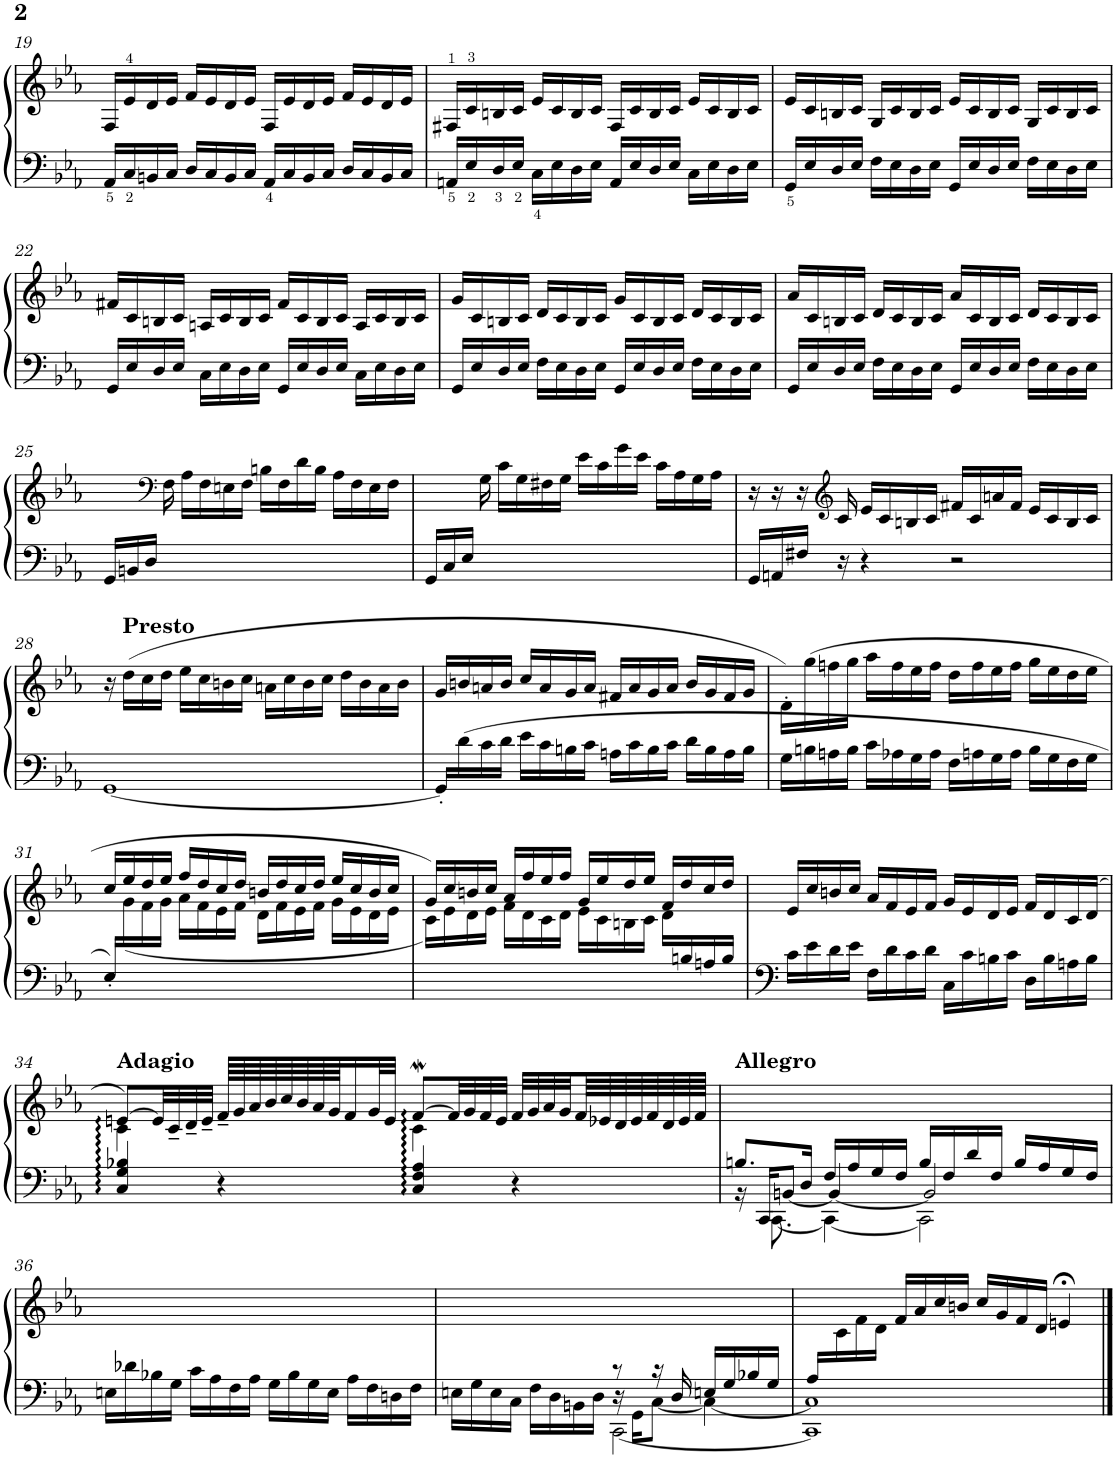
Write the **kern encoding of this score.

**kern	**kern
*part1	*part1
*staff2	*staff1
*I"Фортепиано	*
!!LO:PB:g=z
*clefF4	*clefG2
*k[b-e-a-]	*k[b-e-a-]
*M4/4	*M4/4
*met(c)	*met(c)
=19	=19
16AA-/LL	16F/LL
16C/	16e-/
16BBn/	16d/
16C/JJ	16e-/JJ
16D/LL	16f/LL
16C/	16e-/
16BB/	16d/
16C/JJ	16e-/JJ
16AA-/LL	16F/LL
16C/	16e-/
16BB/	16d/
16C/JJ	16e-/JJ
16D/LL	16f/LL
16C/	16e-/
16BB/	16d/
16C/JJ	16e-/JJ
=20	=20
16AAn/LL	16F#X/LL
16E-/	16c/
16D/	16Bn/
16E-/JJ	16c/JJ
16C\LL	16e-/LL
16E-\	16c/
16D\	16B/
16E-\JJ	16c/JJ
16AA/LL	16F#/LL
16E-/	16c/
16D/	16B/
16E-/JJ	16c/JJ
16C\LL	16e-/LL
16E-\	16c/
16D\	16B/
16E-\JJ	16c/JJ
=21	=21
16GG/LL	16e-/LL
16E-/	16c/
16D/	16Bn/
16E-/JJ	16c/JJ
16F\LL	16G/LL
16E-\	16c/
16D\	16B/
16E-\JJ	16c/JJ
16GG/LL	16e-/LL
16E-/	16c/
16D/	16B/
16E-/JJ	16c/JJ
16F\LL	16G/LL
16E-\	16c/
16D\	16B/
16E-\JJ	16c/JJ
!!LO:LB:g=z
=22	=22
16GG/LL	16f#X/LL
16E-/	16c/
16D/	16Bn/
16E-/JJ	16c/JJ
16C\LL	16An/LL
16E-\	16c/
16D\	16B/
16E-\JJ	16c/JJ
16GG/LL	16f#/LL
16E-/	16c/
16D/	16B/
16E-/JJ	16c/JJ
16C\LL	16A/LL
16E-\	16c/
16D\	16B/
16E-\JJ	16c/JJ
=23	=23
16GG/LL	16g/LL
16E-/	16c/
16D/	16Bn/
16E-/JJ	16c/JJ
16F\LL	16d/LL
16E-\	16c/
16D\	16B/
16E-\JJ	16c/JJ
16GG/LL	16g/LL
16E-/	16c/
16D/	16B/
16E-/JJ	16c/JJ
16F\LL	16d/LL
16E-\	16c/
16D\	16B/
16E-\JJ	16c/JJ
=24	=24
16GG/LL	16a-/LL
16E-/	16c/
16D/	16Bn/
16E-/JJ	16c/JJ
16F\LL	16d/LL
16E-\	16c/
16D\	16B/
16E-\JJ	16c/JJ
16GG/LL	16a-/LL
16E-/	16c/
16D/	16B/
16E-/JJ	16c/JJ
16F\LL	16d/LL
16E-\	16c/
16D\	16B/
16E-\JJ	16c/JJ
!!LO:LB:g=z
=25	=25
16GG/LL	16ryy
16BBn/	16ryy
16D/JJ	16ryy
*	*clefF4
16ryy	16F\
4ryy	16A-\LL
.	16F\
.	16En\
.	16F\JJ
2ryy	16Bn\LL
.	16F\
.	16d\
.	16B\JJ
.	16A-\LL
.	16F\
.	16E\
.	16F\JJ
=26	=26
16GG/LL	16ryy
16C/	16ryy
16E-/JJ	16ryy
16ryy	16G\
4ryy	16c\LL
.	16G\
.	16F#X\
.	16G\JJ
2ryy	16e-\LL
.	16c\
.	16g\
.	16e-\JJ
.	16c\LL
.	16A-\
.	16G\
.	16A-\JJ
=27	=27
16GG/LL	16r
16AAn/	16r
16F#X/JJ	16r
*	*clefG2
16r	16c/
4r	16e-/LL
.	16c/
.	16Bn/
.	16c/JJ
2r	16f#X/LL
.	16c/
.	16an/
.	16f#/JJ
.	16e-/LL
.	16c/
.	16B/
.	16c/JJ
!!LO:LB:g=z
=28	=28
[1GG	16r
!	!LO:TX:a:B:t=Presto
.	(16dd\LL
.	16cc\
.	16dd\JJ
.	16ee-\LL
.	16cc\
.	16bn\
.	16cc\JJ
.	16an\LL
.	16cc\
.	16b\
.	16cc\JJ
.	16dd\LL
.	16b\
.	16a\
.	16b\JJ
=29	=29
16GG'/LL]	16g/LL
16d\	16bn/
16c\	16an/
16d\JJ	16b/JJ
16e-\LL	16cc/LL
16c\	16a/
16Bn\	16g/
16c\JJ	16a/JJ
16An\LL	16f#X/LL
16c\	16a/
16B\	16g/
16c\JJ	16a/JJ
16d\LL	16b/LL
16B\	16g/
16A\	16f#/
16B\JJ	16g/JJ
=30	=30
16G\LL	16d'\LL)
16Bn\	(>16gg\
16An\	16ffn\
16B\JJ	16gg\JJ
16c\LL	16aa-\LL
16A-X\	16ff\
16G\	16ee-\
16A-\JJ	16ff\JJ
16F\LL	16dd\LL
16An\	16ff\
16G\	16ee-\
16A\JJ	16ff\JJ
16B\LL	16gg\LL
16G\	16ee-\
16F\	16dd\
16G\JJ	16ee-\JJ
!!LO:LB:g=z
=31	=31
*	*^
16E-'/LL	16cc/LL	16ryy
2...ryy	16ee-/	(<16g\
.	16dd/	16f\
.	16ee-/JJ	16g\JJ
.	16ff/LL	16a-\LL
.	16dd/	16f\
.	16cc/	16e-\
.	16dd/JJ	16f\JJ
.	16bn/LL	16d\LL
.	16dd/	16f\
.	16cc/	16e-\
.	16dd/JJ	16f\JJ
.	16ee-/LL	16g\LL
.	16cc/	16e-\
.	16b/	16d\
.	16cc/JJ	16e-\JJ
=32	=32	=32
16ryy	16g/LL)	16c\LL)
.	16cc/	16e-\
.	16bn/	16d\
.	16cc/JJ	16e-\JJ
.	16a-/LL	16f\LL
.	16ff/	16d\
.	16ee-/	16c\
.	16ff/JJ	16d\JJ
.	16g/LL	16e-\LL
.	16ee-/	16c\
.	16dd/	16Bn\
.	16ee-/JJ	16c\JJ
.	16f/LL	16d\LL
16Bn/	16dd/	8.ryy
16An/	16cc/	.
16B/JJ	16dd/JJ	.
*	*v	*v
=33	=33
16c\LL	16e-/LL
16e-\	16cc/
16d\	16bn/
16e-\JJ	16cc/JJ
16F\LL	16a-/LL
16d\	16f/
16c\	16e-/
16d\JJ	16f/JJ
16C\LL	16g/LL
16c\	16e-/
16Bn\	16d/
16c\JJ	16e-/JJ
16D\LL	16f/LL
16B\	16d/
16An\	16c/
16B\JJ	(>16d/JJ
!!LO:LB:g=z
=34	=34
*	*^
!	!LO:TX:a:B:t=Adagio	!
4C/:: 4G/:: 4B-X/::	[8en::/L)	4c::\
.	32e/LL]	.
.	32c~</	.
.	32d~</	.
.	32e~</JJJ	.
4r	64f~/LLLL	4ryy
.	64g/	.
.	64a-/	.
.	64b-/	.
.	64cc/	.
.	64b-/	.
.	64a-/	.
.	64g/JJ	.
.	16f/	.
.	32g/L	.
.	32e/JJJ	.
4C/:: 4F/:: 4A-/::	[8f::W/L	4c::\
.	32f/LL]	.
.	32g/	.
.	32f/	.
.	32e/JJJ	.
4r	32f/LLL	4ryy
.	32g/	.
.	32a-/	.
.	32g/	.
.	64f/L	.
.	64e-X/	.
.	64d/	.
.	64e-/	.
.	64f/	.
.	64d/	.
.	64e-/	.
.	64f/JJJJ	.
*	*v	*v
=35	=35
*^	*
*	*^	*
!	!	!	!LO:TX:a:B:t=Allegro
8.Bn/L	16r	16ryy	1ryy
.	16CC/KL	[8.CC\	.
.	[<8BBn/J	.	.
16D/Jk	.	.	.
16F/LL	4BB/_	4CC\_	.
16A-/	.	.	.
16G/	.	.	.
16F/JJ	.	.	.
16B/LL	2BB/]	2CC\]	.
16F/	.	.	.
16d/	.	.	.
16F/JJ	.	.	.
16B/LL	.	.	.
16A-/	.	.	.
16G/	.	.	.
16F/JJ	.	.	.
*v	*v	*v	*
!!LO:LB:g=z
=36	=36
16En\LL	1ryy
16d-X\	.
16B-X\	.
16G\JJ	.
16c\LL	.
16A-\	.
16F\	.
16A-\JJ	.
16G\LL	.
16B-\	.
16G\	.
16E\JJ	.
16A-\LL	.
16F\	.
16Dn\	.
16F\JJ	.
=37	=37
*^	*
*	*^	*
16En\LL	2ryy	2ryy	1ryy
16G\	.	.	.
16E\	.	.	.
16C\JJ	.	.	.
16F\LL	.	.	.
16D\	.	.	.
16BBn\	.	.	.
16D\JJ	.	.	.
8r	16r	[2CC\	.
.	16GG\KL	.	.
16r	[8C\J	.	.
16D/	.	.	.
16En/LL	4C\_	.	.
16G/	.	.	.
16B-X/	.	.	.
16G/JJ	.	.	.
=38	=38	=38	=38
*	*	*^	*
16A-/LL	1ryy	1C]	1CC]	16ryy
2...ryy	.	.	.	16c\
.	.	.	.	16f\
.	.	.	.	16d\JJ
.	.	.	.	16f/LL
.	.	.	.	16a-/
.	.	.	.	16cc/
.	.	.	.	16bn/JJ
.	.	.	.	16cc/LL
.	.	.	.	16g/
.	.	.	.	16f/
.	.	.	.	16d/JJ
.	.	.	.	4en;</
*v	*v	*v	*v	*
==	==
*-	*-
